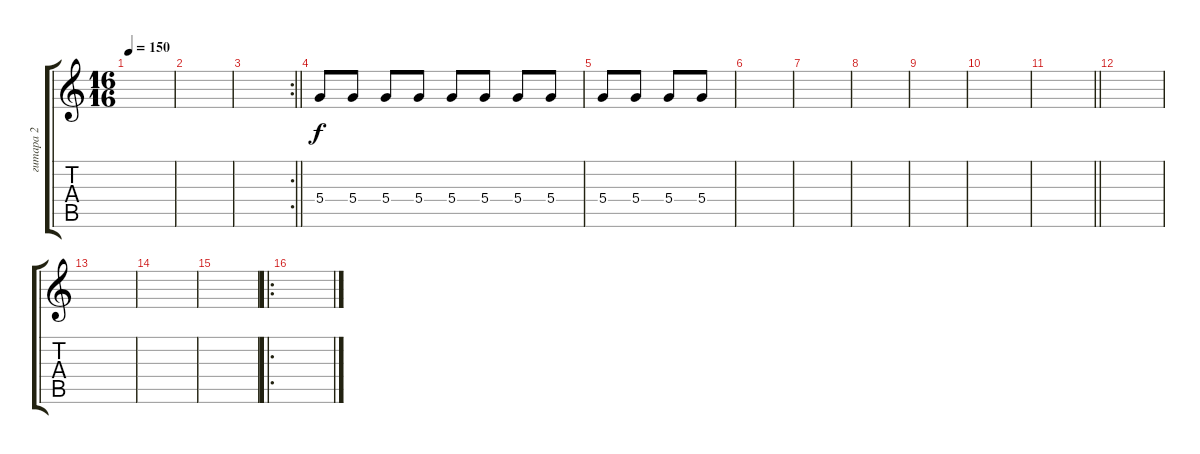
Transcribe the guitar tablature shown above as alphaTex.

\track ("гитара 2" "гитара 2") {instrument overdrivenguitar}
\staff {score tabs}
\tuning (E4 B3 G3 D3 A2 E2) {hide}
\ts (16 16)
\tempo 150
\clef g2
\ks c
|
|
\rc 2
\barLineRight lightlight
|
5.4.8{volume 9} 5.4.8 5.4.8 5.4.8 5.4.8 5.4.8 5.4.8 5.4.8 |
5.4.8 5.4.8 5.4.8 5.4.8 |
|
|
|
|
|
\barLineRight lightlight
|
|
|
|
|
\ro
